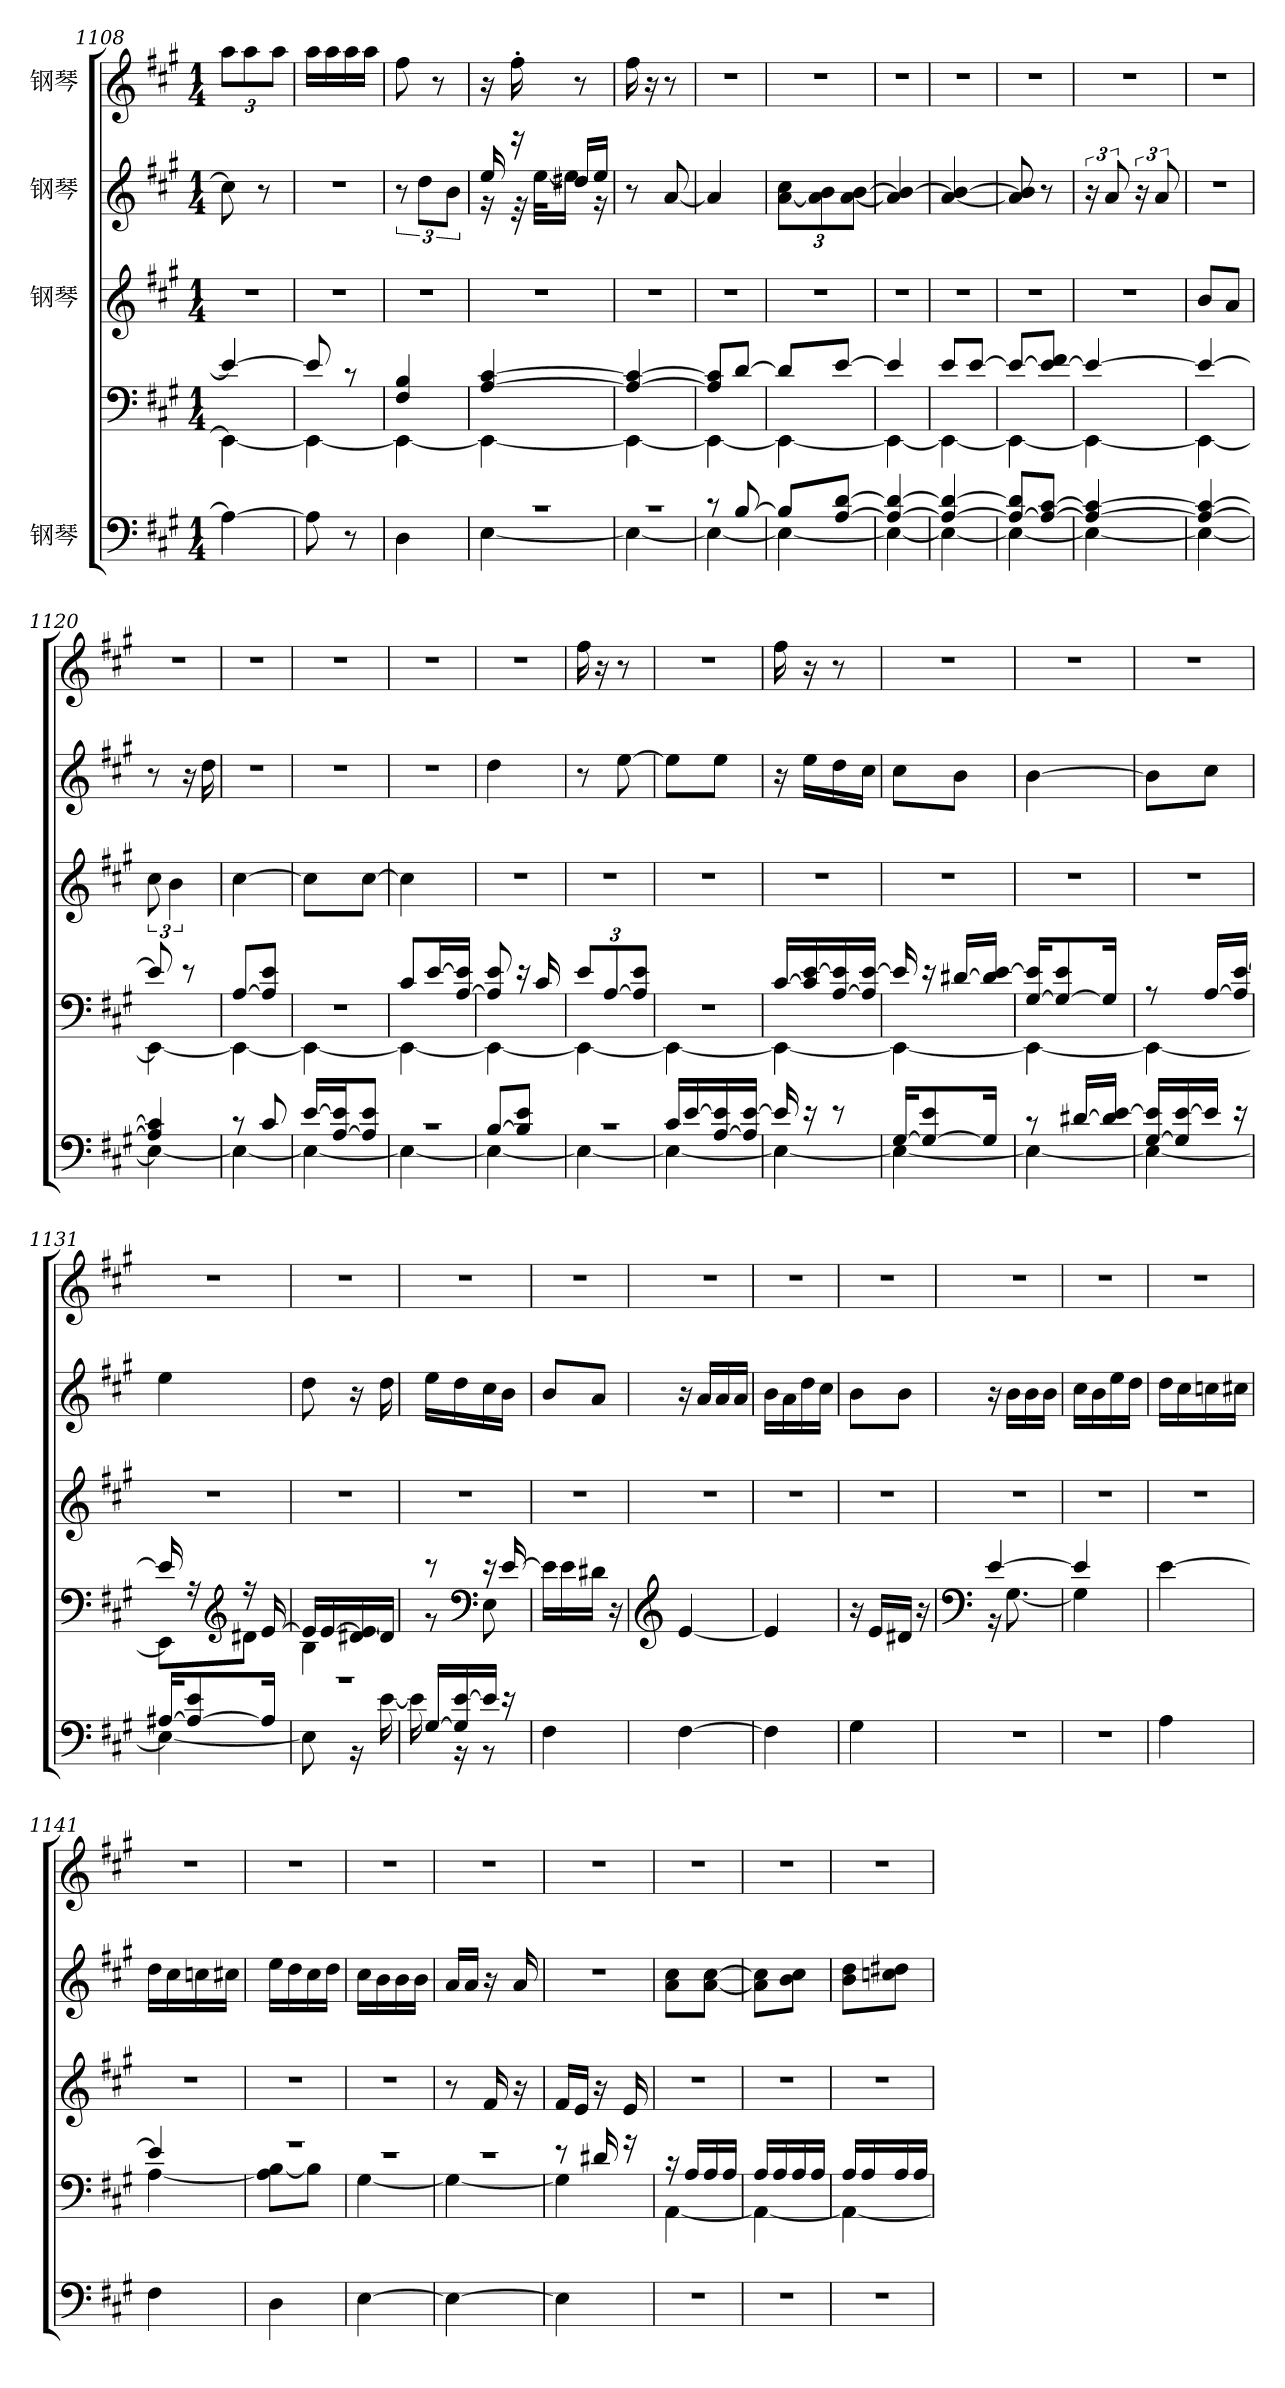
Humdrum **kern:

**kern	**kern	**kern	**kern	**kern
*part4	*part4	*part3	*part2	*part1
*staff5	*staff4	*staff3	*staff2	*staff1
*I"钢琴	*	*I"钢琴	*I"钢琴	*I"钢琴
*clefF4	*clefF4	*clefG2	*clefG2	*clefG2
*k[f#c#g#]	*k[f#c#g#]	*k[f#c#g#]	*k[f#c#g#]	*k[f#c#g#]
*M1/4	*M1/4	*M1/4	*M1/4	*M1/4
=1108	=1108	=1108	=1108	=1108
*	*^	*	*	*
*	*	*	*	*	*Xbrackettup
4A\_	4e/_	4EE\_	4r	8cc#\]	12aa\L
.	.	.	.	.	12aa\
.	.	.	.	8r	.
.	.	.	.	.	12aa\J
=1109	=1109	=1109	=1109	=1109	=1109
8A\]	8e/]	4EE\_	4r	4r	16aa\LL
.	.	.	.	.	16aa\
8r	8r	.	.	.	16aa\
.	.	.	.	.	16aa\JJ
=1110	=1110	=1110	=1110	=1110	=1110
4D\	4F#/ 4B/	4EE\_	4r	12r	8ff#\
.	.	.	.	12dd\L	.
.	.	.	.	.	8r
.	.	.	.	12b\J	.
=1111	=1111	=1111	=1111	=1111	=1111
*^	*	*	*	*^	*
4r	[4E\	[4A/ [4c#/	4EE\_	4r	16ee/	16r	16r
.	.	.	.	.	16r	32r	16ff#'\
.	.	.	.	.	.	[32ee\KLL	.
.	.	.	.	.	16dd#X/LL	16ee\JJ]	8r
.	.	.	.	.	16ee/JJ	16r	.
*	*	*	*	*	*v	*v	*
=1112	=1112	=1112	=1112	=1112	=1112	=1112
4r	4E\_	4A/_ 4c#/_	4EE\_	4r	8r	16ff#\
.	.	.	.	.	.	16r
.	.	.	.	.	[8a/	8r
!!LO:PB:g=z
=1113	=1113	=1113	=1113	=1113	=1113	=1113
8r	4E\_	8A/] 8c#/]L	4EE\_	4r	4a/]	4r
[8B/	.	[8d/J	.	.	.	.
=1114	=1114	=1114	=1114	=1114	=1114	=1114
*	*	*	*	*	*Xbrackettup	*
8B/L]	4E\_	8d/L]	4EE\_	4r	[12a\ 12cc#\L	4r
.	.	.	.	.	12a\] 12b\	.
[8A/ [8d/J	.	[8e/J	.	.	.	.
.	.	.	.	.	[12a\ [12b\J	.
=1115	=1115	=1115	=1115	=1115	=1115	=1115
4A/_ 4d/_	4E\_	4e/]	4EE\_	4r	4a/] 4b/_	4r
=1116	=1116	=1116	=1116	=1116	=1116	=1116
4A/_ 4d/_	4E\_	8e/L	4EE\_	4r	[4a/ 4b/_	4r
.	.	[8e/J	.	.	.	.
=1117	=1117	=1117	=1117	=1117	=1117	=1117
8A/_ 8d/]L	4E\_	8e/L_	4EE\_	4r	8a/] 8b/]	4r
8A/_ [8c#/J	.	8e/_ 8f#/J	.	.	8r	.
=1118	=1118	=1118	=1118	=1118	=1118	=1118
*	*	*	*	*	*brackettup	*
4A/_ 4c#/_	4E\_	4e/_	4EE\_	4r	24r	4r
.	.	.	.	.	12a/	.
.	.	.	.	.	24r	.
.	.	.	.	.	12a/	.
=1119	=1119	=1119	=1119	=1119	=1119	=1119
4A/_ 4c#/_	4E\_	4e/_	4EE\_	8b/L	4r	4r
.	.	.	.	8a/J	.	.
=1120	=1120	=1120	=1120	=1120	=1120	=1120
4A/] 4c#/]	4E\_	8e/]	4EE\_	12cc#\	8r	4r
.	.	.	.	6b\	.	.
.	.	8r	.	.	16r	.
.	.	.	.	.	16dd\	.
=1121	=1121	=1121	=1121	=1121	=1121	=1121
8r	4E\_	[8A/L	4EE\_	[4cc#\	4r	4r
8c#/	.	8A/] 8e/J	.	.	.	.
!!LO:LB:g=z
=1122	=1122	=1122	=1122	=1122	=1122	=1122
[16e/LL	4E\_	4r	4EE\_	8cc#\L]	4r	4r
[16A/ 16e/]J	.	.	.	.	.	.
8A/] 8e/J	.	.	.	[8cc#\J	.	.
=1123	=1123	=1123	=1123	=1123	=1123	=1123
4r	4E\_	8c#/L	4EE\_	4cc#\]	4r	4r
.	.	[16e/L	.	.	.	.
.	.	[16A/ 16e/]JJ	.	.	.	.
=1124	=1124	=1124	=1124	=1124	=1124	=1124
[8B/L	4E\_	8A/] 8e/	4EE\_	4r	4dd\	4r
8B/] 8e/J	.	16r	.	.	.	.
.	.	16c#/	.	.	.	.
=1125	=1125	=1125	=1125	=1125	=1125	=1125
*	*	*Xbrackettup	*	*	*	*
4r	4E\_	12e/L	4EE\_	4r	8r	16ff#\
.	.	.	.	.	.	16r
.	.	[12A/	.	.	.	.
.	.	.	.	.	[8ee\	8r
.	.	12A/] 12e/J	.	.	.	.
=1126	=1126	=1126	=1126	=1126	=1126	=1126
16c#/LL	4E\_	4r	4EE\_	4r	8ee\L]	4r
[16e/	.	.	.	.	.	.
[16A/ 16e/]	.	.	.	.	8ee\J	.
16A/] [16e/JJ	.	.	.	.	.	.
=1127	=1127	=1127	=1127	=1127	=1127	=1127
16e/]	4E\_	[16c#/LL	4EE\_	4r	16r	16ff#\
16r	.	16c#/] [16e/	.	.	16ee\LL	16r
8r	.	[16A/ 16e/]	.	.	16dd\	8r
.	.	16A/] [16e/JJ	.	.	16cc#\JJ	.
!!LO:PB:g=z
=1128	=1128	=1128	=1128	=1128	=1128	=1128
[16G#/KL	4E\_	16e/]	4EE\_	4r	8cc#\L	4r
8G#/_ 8e/	.	16r	.	.	.	.
.	.	[16d#X/LL	.	.	8b\J	.
16G#/Jk]	.	16d#/] [16e/JJ	.	.	.	.
=1129	=1129	=1129	=1129	=1129	=1129	=1129
8r	4E\_	[16G#/ 16e/]KL	4EE\_	4r	[4b\	4r
.	.	8G#/_ 8e/	.	.	.	.
[16d#X/LL	.	.	.	.	.	.
16d#/] [16e/JJ	.	16G#/Jk]	.	.	.	.
=1130	=1130	=1130	=1130	=1130	=1130	=1130
[16G#/ 16e/]LL	4E\_	8r	4EE\_	4r	8b\L]	4r
16G#/] [16e/	.	.	.	.	.	.
16e/JJ]	.	[16A/LL	.	.	8cc#\J	.
16r	.	16A/] [16e/JJ	.	.	.	.
=1131	=1131	=1131	=1131	=1131	=1131	=1131
[16A#X/KL	4E\_	16e/]	8EE\L]	4r	4ee\	4r
8A#/_ 8e/	.	16r	.	.	.	.
*	*	*clefG2	*	*	*	*
.	.	16r	8d#X\J	.	.	.
16A#/Jk]	.	[16e/	.	.	.	.
=1132	=1132	=1132	=1132	=1132	=1132	=1132
4r	8E\]	16e/LL]	4B\	4r	8dd\	4r
.	.	[16e/	.	.	.	.
.	16r	[16d#X/ 16e/]	.	.	16r	.
.	[16e\	16d#/JJ]	.	.	16dd\	.
!!LO:LB:g=z
=1133	=1133	=1133	=1133	=1133	=1133	=1133
[16G#/LL	16e\]	8r	8r	4r	16ee\LL	4r
16G#/] [16e/	16r	.	.	.	16dd\	.
*	*	*clefF4	*	*	*	*
16e/JJ]	8r	16r	8E\	.	16cc#\	.
16r	.	[16e/	.	.	16b\JJ	.
*v	*v	*	*	*	*	*
*	*v	*v	*	*	*
=1134	=1134	=1134	=1134	=1134
4F#\	16e\LL]	4r	8b/L	4r
.	16e\	.	.	.
.	16d#X\JJ	.	8a/J	.
.	16r	.	.	.
=1135	=1135	=1135	=1135	=1135
*	*clefG2	*	*	*
[4F#\	[4e/	4r	16r	4r
.	.	.	16a/LL	.
.	.	.	16a/	.
.	.	.	16a/JJ	.
=1136	=1136	=1136	=1136	=1136
4F#\]	4e/]	4r	16b\LL	4r
.	.	.	16a\	.
.	.	.	16dd\	.
.	.	.	16cc#\JJ	.
=1137	=1137	=1137	=1137	=1137
4G#\	16r	4r	8b\L	4r
.	16e/LL	.	.	.
.	16d#X/JJ	.	8b\J	.
.	16r	.	.	.
=1138	=1138	=1138	=1138	=1138
*	*clefF4	*	*	*
*	*^	*	*	*
4r	[4e/	16r	4r	16r	4r
.	.	[8.G#\	.	16b\LL	.
.	.	.	.	16b\	.
.	.	.	.	16b\JJ	.
!!LO:PB:g=z
=1139	=1139	=1139	=1139	=1139	=1139
4r	4e/]	4G#\]	4r	16cc#\LL	4r
.	.	.	.	16b\	.
.	.	.	.	16ee\	.
.	.	.	.	16dd\JJ	.
*	*v	*v	*	*	*
=1140	=1140	=1140	=1140	=1140
4A\	[4e\	4r	16dd\LL	4r
.	.	.	16cc#\	.
.	.	.	16ccn\	.
.	.	.	16cc#X\JJ	.
=1141	=1141	=1141	=1141	=1141
*	*^	*	*	*
4F#\	4e/]	[4A\	4r	16dd\LL	4r
.	.	.	.	16cc#\	.
.	.	.	.	16ccn\	.
.	.	.	.	16cc#X\JJ	.
=1142	=1142	=1142	=1142	=1142	=1142
4D\	4r	8A\] [8B\L	4r	16ee\LL	4r
.	.	.	.	16dd\	.
.	.	8B\J]	.	16cc#\	.
.	.	.	.	16dd\JJ	.
=1143	=1143	=1143	=1143	=1143	=1143
[4E\	4r	[4G#\	4r	16cc#\LL	4r
.	.	.	.	16b\	.
.	.	.	.	16b\	.
.	.	.	.	16b\JJ	.
=1144	=1144	=1144	=1144	=1144	=1144
4E\_	4r	4G#\_	8r	16a/LL	4r
.	.	.	.	16a/JJ	.
.	.	.	16f#/	16r	.
.	.	.	16r	16a/	.
=1145	=1145	=1145	=1145	=1145	=1145
4E\]	8r	4G#\]	16f#/LL	4r	4r
.	.	.	16e/JJ	.	.
.	16d#X/	.	16r	.	.
.	16r	.	16e/	.	.
!!LO:LB:g=z
=1146	=1146	=1146	=1146	=1146	=1146
4r	16r	[4AA\	4r	8a\ 8cc#\L	4r
.	16A/LL	.	.	.	.
.	16A/	.	.	[8a\ [8cc#\J	.
.	16A/JJ	.	.	.	.
=1147	=1147	=1147	=1147	=1147	=1147
4r	16A/LL	4AA\_	4r	8a\] 8cc#\]L	4r
.	16A/	.	.	.	.
.	16A/	.	.	8b\ 8cc#\J	.
.	16A/JJ	.	.	.	.
=1148	=1148	=1148	=1148	=1148	=1148
4r	16A/LL	4AA\_	4r	8b\ 8dd\L	4r
.	16A/	.	.	.	.
.	16A/	.	.	8ccn\ 8dd#X\J	.
.	16A/JJ	.	.	.	.
*	*v	*v	*	*	*
=	=	=	=	=
*-	*-	*-	*-	*-
